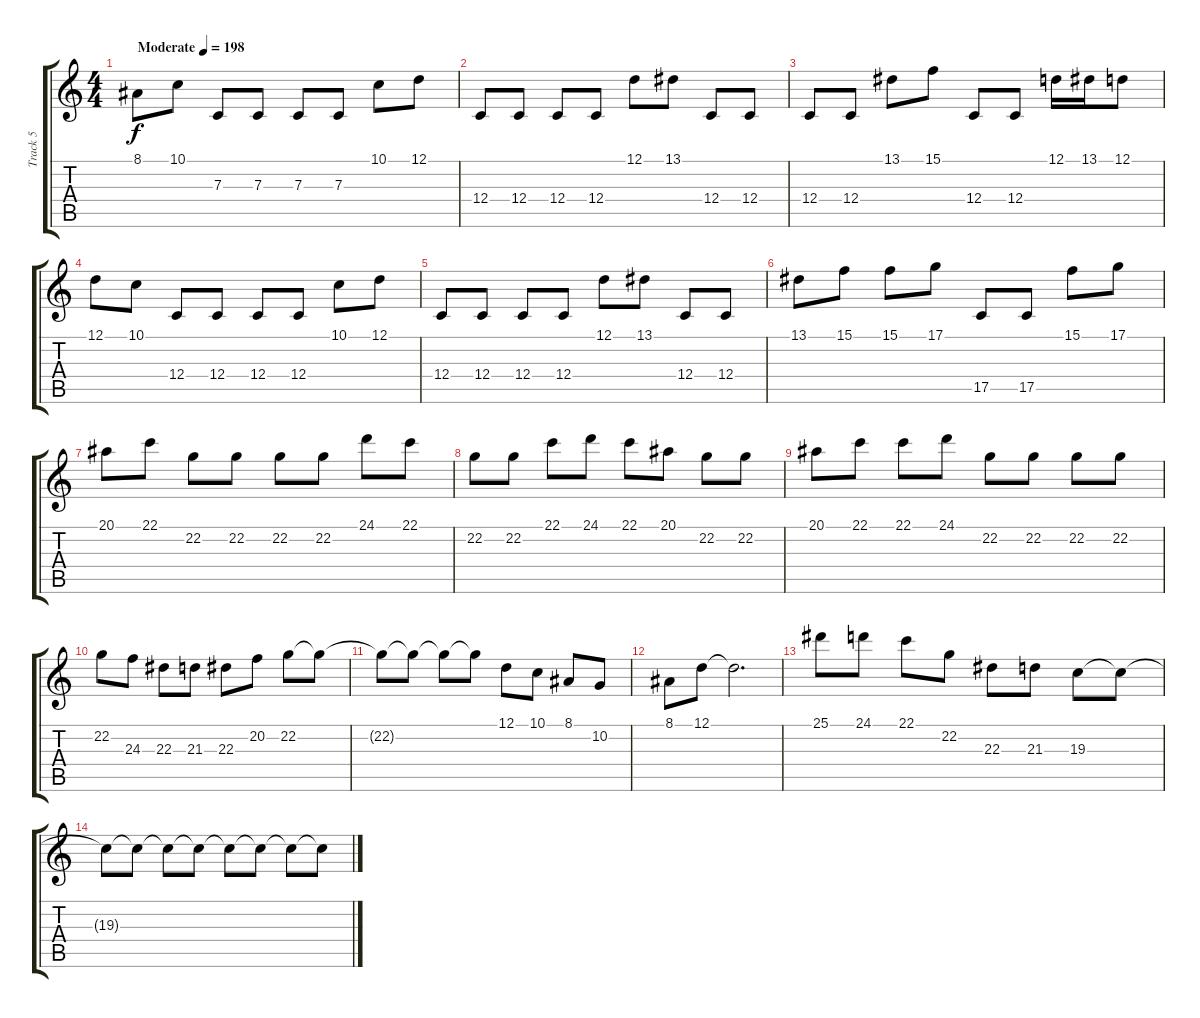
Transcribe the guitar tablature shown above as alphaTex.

\track ("Track 5" "Track 5") {instrument honkytonkpiano}
\staff {score tabs}
\tuning (D4 A3 F3 C3 G2 C2) {hide}
\ts (4 4)
\tempo (198 "Moderate")
\clef g2
\ks c
8.1.8{dy f instrument honkytonkpiano} 10.1.8 7.3.8 7.3.8 7.3.8 7.3.8 10.1.8 12.1.8 |
12.4.8 12.4.8 12.4.8 12.4.8 12.1.8 13.1.8 12.4.8 12.4.8 |
12.4.8 12.4.8 13.1.8 15.1.8 12.4.8 12.4.8 12.1.16 13.1.16 12.1.8 |
12.1.8 10.1.8 12.4.8 12.4.8 12.4.8 12.4.8 10.1.8 12.1.8 |
12.4.8 12.4.8 12.4.8 12.4.8 12.1.8 13.1.8 12.4.8 12.4.8 |
13.1.8 15.1.8 15.1.8 17.1.8 17.5.8 17.5.8 15.1.8 17.1.8 |
20.1.8 22.1.8 22.2.8 22.2.8 22.2.8 22.2.8 24.1.8 22.1.8 |
22.2.8 22.2.8 22.1.8 24.1.8 22.1.8 20.1.8 22.2.8 22.2.8 |
20.1.8 22.1.8 22.1.8 24.1.8 22.2.8 22.2.8 22.2.8 22.2.8 |
22.2.8 24.3.8 22.3.8 21.3.8 22.3.8 20.2.8 22.2.8 22.2{t}.8 |
22.2{t}.8 22.2{t}.8 22.2{t}.8 22.2{t}.8 12.1.8 10.1.8 8.1.8 10.2.8 |
8.1.8 12.1.8 12.1{t}.2{d} |
25.1.8{volume 0} 24.1.8 22.1.8 22.2.8 22.3.8 21.3.8 19.3.8 19.3{t}.8 |
19.3{t}.8 19.3{t}.8 19.3{t}.8 19.3{t}.8 19.3{t}.8 19.3{t}.8 19.3{t}.8 19.3{t}.8
